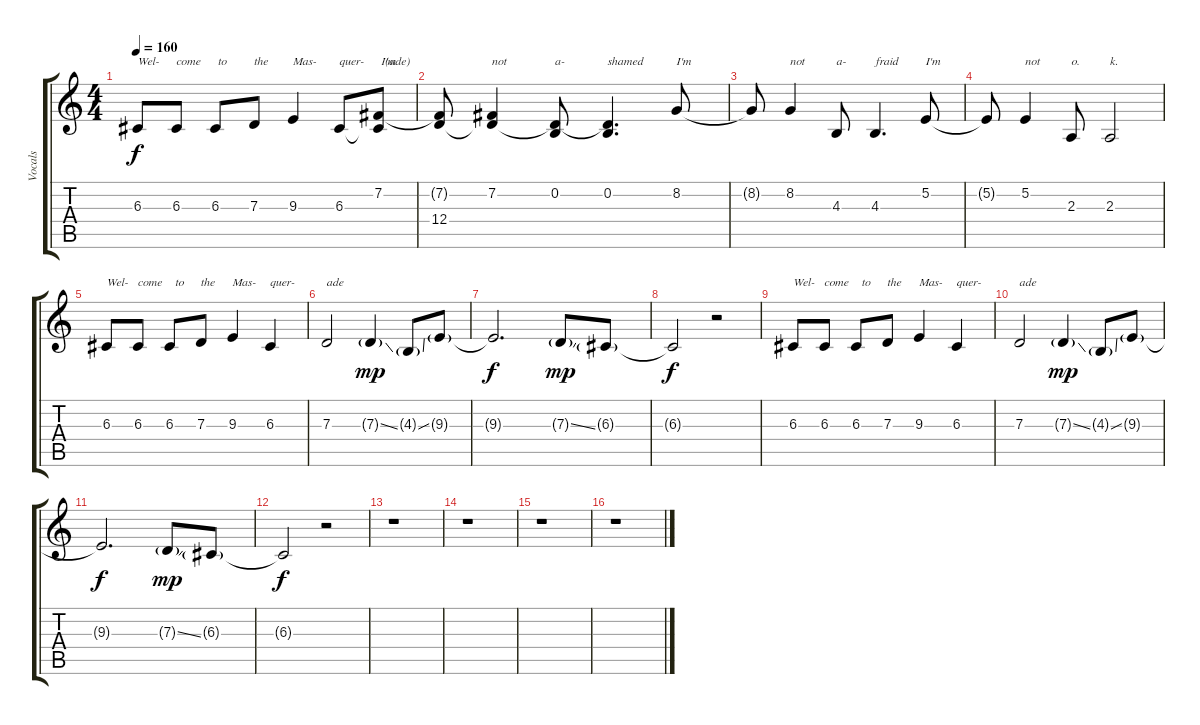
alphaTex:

\track ("Vocals" "Vocals") {instrument synthvoice}
\staff {score tabs}
\tuning (E4 B3 G3 D3 A2 E2) {hide}
\ts (4 4)
\tempo 160
\clef g2
\ks c
6.3.8{txt "Wel-" dy f} 6.3.8{txt "come"} 6.3.8{txt " to"} 7.3.8{txt "the"} 9.3.4{txt "Mas-"} 6.3.8{txt "quer-       (ade)"} (7.2 6.3{t}).8{txt " I'm"} |
(7.2{t} 12.4).8 (7.2 12.4{t}).4{txt "not"} (0.2 12.4{t}).8{txt "a-"} (0.2 12.4{t}).4{d txt "shamed"} 8.2.8{txt "I'm"} |
8.2{t}.8 8.2.4{txt "not"} 4.3.8{txt "a-"} 4.3.4{d txt "fraid"} 5.2.8{txt "I'm"} |
5.2{t}.8 5.2.4{txt "not"} 2.3.8{txt "o."} 2.3.2{txt "k."} |
6.3.8{txt "Wel-"} 6.3.8{txt "come"} 6.3.8{txt "  to"} 7.3.8{txt "the"} 9.3.4{txt "Mas-"} 6.3.4{txt "quer-"} |
7.3.2{txt "ade"} 7.3{ss g}.4{dy mp} 4.3{ss g}.8 9.3{g}.8 |
9.3{t}.2{d dy f} 7.3{ss g}.8{dy mp} 6.3{g}.8 |
6.3{t}.2{dy f} r.2 |
6.3.8{txt "Wel-"} 6.3.8{txt "come"} 6.3.8{txt "  to"} 7.3.8{txt "the"} 9.3.4{txt "Mas-"} 6.3.4{txt "quer-"} |
7.3.2{txt "ade"} 7.3{ss g}.4{dy mp} 4.3{ss g}.8 9.3{g}.8 |
9.3{t}.2{d dy f} 7.3{ss g}.8{dy mp} 6.3{g}.8 |
6.3{t}.2{dy f} r.2 |
r.1 |
r.1 |
r.1 |
r.1
